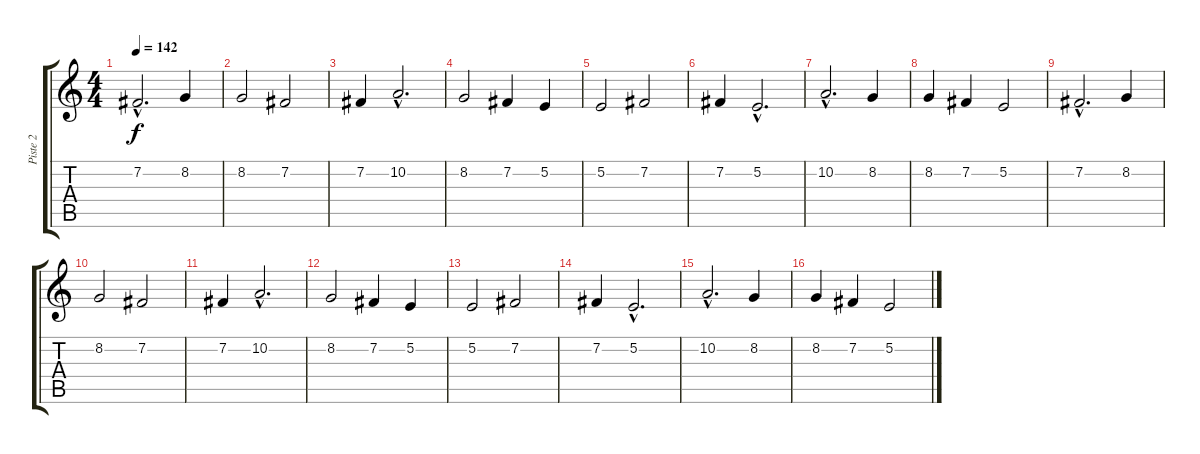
\track ("Piste 2" "Piste 2") {instrument violin}
\staff {score tabs}
\tuning (E4 B3 G3 D3 A2 E2) {hide}
\ts (4 4)
\tempo 142
\clef g2
\ks c
7.2{hac}.2{d dy f} 8.2.4 |
8.2.2 7.2.2 |
7.2.4 10.2{hac}.2{d} |
8.2.2 7.2.4 5.2.4 |
5.2.2 7.2.2 |
7.2.4 5.2{hac}.2{d} |
10.2{hac}.2{d} 8.2.4 |
8.2.4 7.2.4 5.2.2 |
7.2{hac}.2{d} 8.2.4 |
8.2.2 7.2.2 |
7.2.4 10.2{hac}.2{d} |
8.2.2 7.2.4 5.2.4 |
5.2.2 7.2.2 |
7.2.4 5.2{hac}.2{d} |
10.2{hac}.2{d} 8.2.4 |
8.2.4 7.2.4 5.2.2
